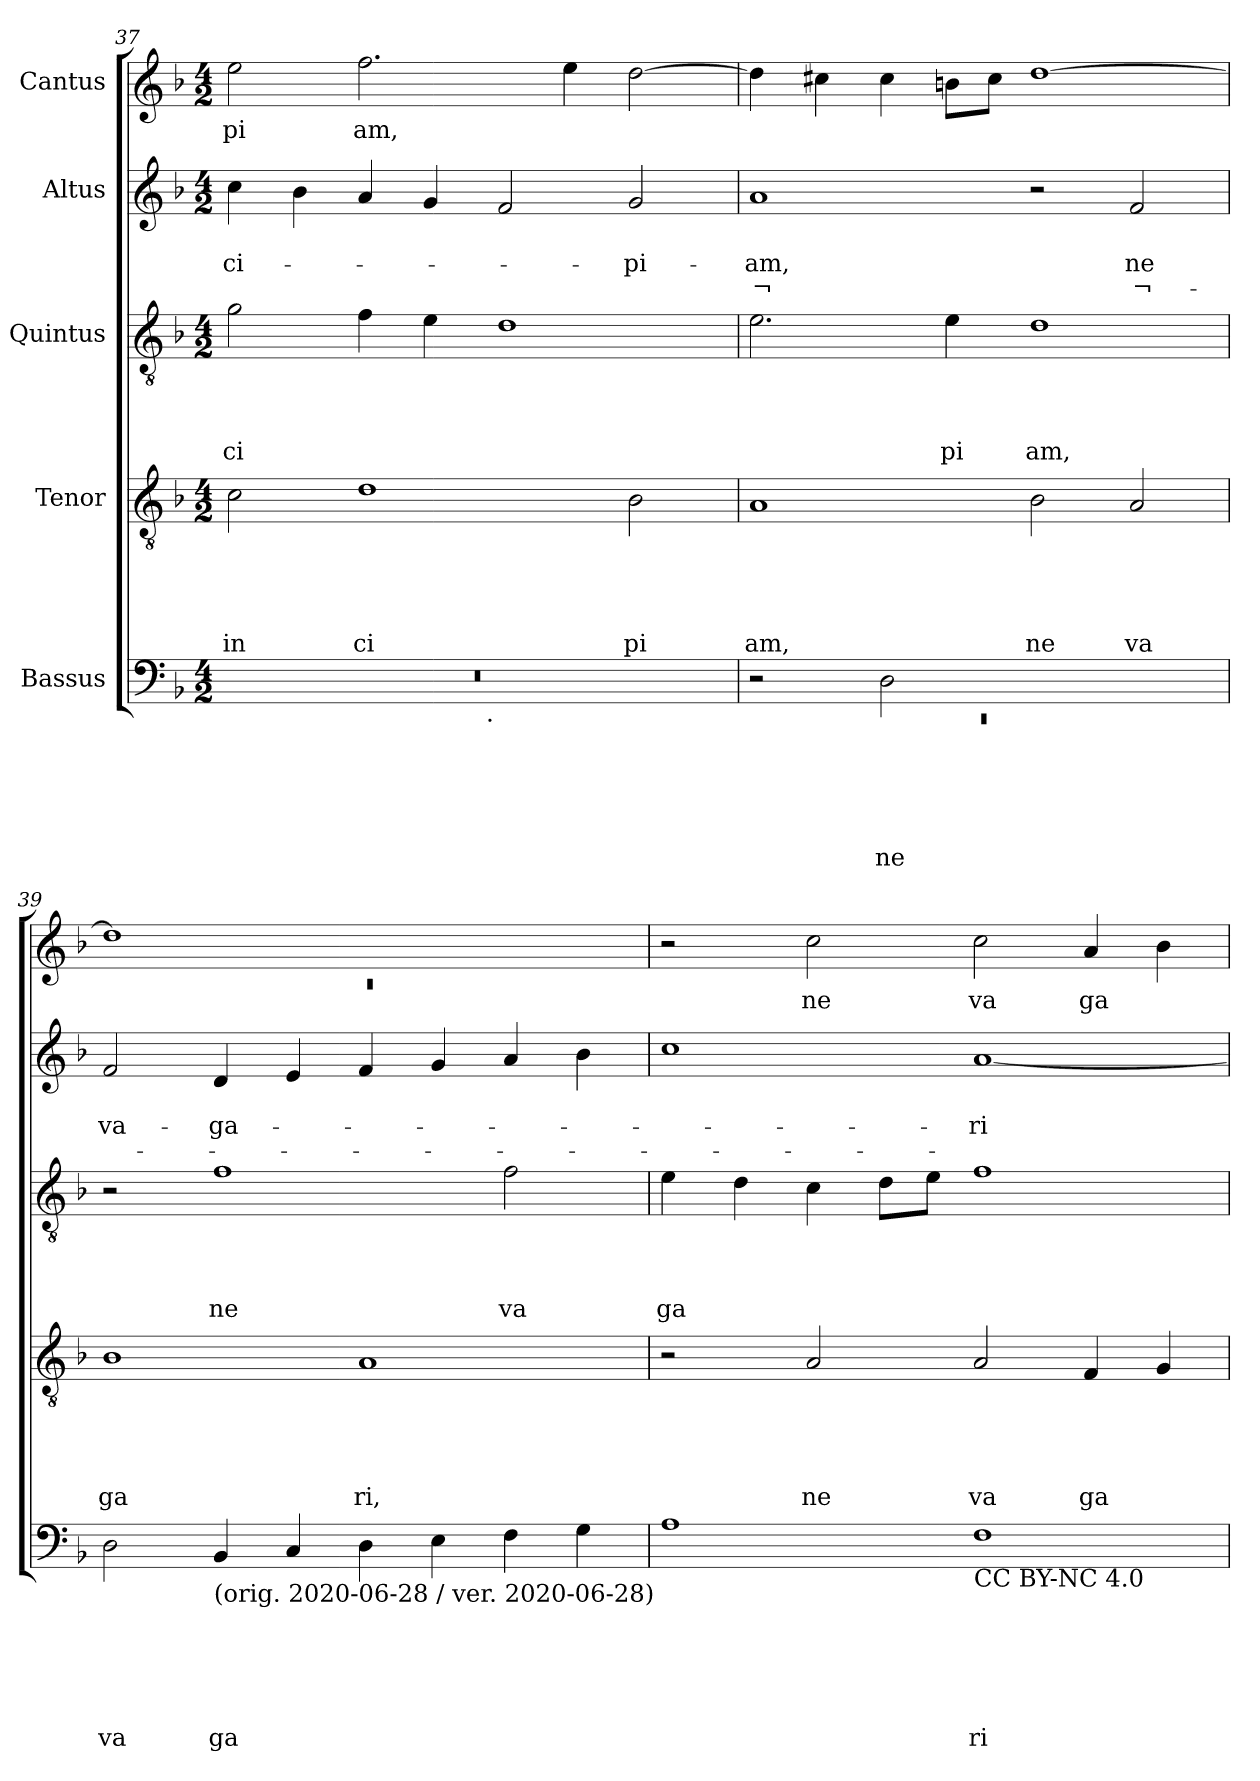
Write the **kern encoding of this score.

**kern	**text	**text	**text	**text	**text	**text	**kern	**text	**text	**text	**text	**text	**kern	**text	**text	**text	**text	**kern	**text	**text	**text	**kern	**text
*part5	*part5	*part5	*part5	*part5	*part5	*part5	*part4	*part4	*part4	*part4	*part4	*part4	*part3	*part3	*part3	*part3	*part3	*part2	*part2	*part2	*part2	*part1	*part1
*staff5	*staff5	*staff5	*staff5	*staff5	*staff5	*staff5	*staff4	*staff4	*staff4	*staff4	*staff4	*staff4	*staff3	*staff3	*staff3	*staff3	*staff3	*staff2	*staff2	*staff2	*staff2	*staff1	*staff1
*I"Bassus	*	*	*	*	*	*	*I"Tenor	*	*	*	*	*	*I"Quintus	*	*	*	*	*I"Altus	*	*	*	*I"Cantus	*
*clefF4	*	*	*	*	*	*	*clefGv2	*	*	*	*	*	*clefGv2	*	*	*	*	*clefG2	*	*	*	*clefG2	*
*k[b-]	*	*	*	*	*	*	*k[b-]	*	*	*	*	*	*k[b-]	*	*	*	*	*k[b-]	*	*	*	*k[b-]	*
*F:	*	*	*	*	*	*	*F:	*	*	*	*	*	*F:	*	*	*	*	*F:	*	*	*	*F:	*
*M4/2	*	*	*	*	*	*	*M4/2	*	*	*	*	*	*M4/2	*	*	*	*	*M4/2	*	*	*	*M4/2	*
=37	=37	=37	=37	=37	=37	=37	=37	=37	=37	=37	=37	=37	=37	=37	=37	=37	=37	=37	=37	=37	=37	=37	=37
!LO:TX:b:t=Typeset by Allen Garvin (aurvondel@gmail.com)	!	!	!	!	!	!	!	!	!	!	!	!	!	!	!	!	!	!	!	!	!	!	!
!	!	!	!	!	!	!	!	!	!	!	!	!LO:LY:b	!	!	!	!	!LO:LY:b	!	!	!LO:LY:b	!	!	!LO:LY:b
*^	*	*	*	*	*	*	*	*	*	*	*	*	*	*	*	*	*	*	*	*	*	*	*
0r	2ryy	.	.	.	.	.	.	2c\	.	.	.	.	in	2g\	.	.	.	ci	4cc\	.	-ci-	.	2ee\	pi
.	.	.	.	.	.	.	.	.	.	.	.	.	.	.	.	.	.	.	4b-\	.	.	.	.	.
!	!	!	!	!	!	!	!	!	!	!	!	!	!LO:LY:b	!	!	!	!	!	!	!	!	!	!	!LO:LY:b
.	4ryy	.	.	.	.	.	.	1d	.	.	.	.	ci	4f\	.	.	.	.	4a/	.	.	.	2.ff\	am,
.	8...ryy	.	.	.	.	.	.	.	.	.	.	.	.	4e\	.	.	.	.	4g/	.	.	.	.	.
!	!LO:TX:b:t=.	!	!	!	!	!	!	!	!	!	!	!	!	!	!	!	!	!	!	!	!	!	!	!
.	1ryy	.	.	.	.	.	.	.	.	.	.	.	.	.	.	.	.	.	.	.	.	.	.	.
.	.	.	.	.	.	.	.	.	.	.	.	.	.	1d	.	.	.	.	2f/	.	.	.	.	.
.	.	.	.	.	.	.	.	.	.	.	.	.	.	.	.	.	.	.	.	.	.	.	4ee\	.
!	!	!	!	!	!	!	!	!	!	!	!	!	!LO:LY:b	!	!	!	!	!	!	!	!LO:LY:b	!	!	!
.	.	.	.	.	.	.	.	2B-\	.	.	.	.	pi	.	.	.	.	.	2g/	.	-pi-	.	[>2dd\	.
.	64ryy	.	.	.	.	.	.	.	.	.	.	.	.	.	.	.	.	.	.	.	.	.	.	.
=38	=38	=38	=38	=38	=38	=38	=38	=38	=38	=38	=38	=38	=38	=38	=38	=38	=38	=38	=38	=38	=38	=38	=38	=38
!	!LO:N:vis=1	!	!	!	!	!	!	!	!	!	!	!	!LO:LY:b	!	!	!	!	!	!	!	!LO:LY:b	!LO:LY:b	!	!
*	*^	*	*	*	*	*	*	*	*	*	*	*	*	*	*	*	*	*	*	*	*	*	*	*
0ryy	0rEE	2r	.	.	.	.	.	.	1A	.	.	.	.	am,	2.e\	.	.	.	.	1a	.	-am,	¬	4dd\]	.
.	.	.	.	.	.	.	.	.	.	.	.	.	.	.	.	.	.	.	.	.	.	.	.	4cc#\	.
!	!	!	!	!	!	!	!	!LO:LY:b	!	!	!	!	!	!	!	!	!	!	!	!	!	!	!	!	!
.	.	2D\	.	.	.	.	.	ne	.	.	.	.	.	.	.	.	.	.	.	.	.	.	.	4cc#\	.
!	!	!	!	!	!	!	!	!	!	!	!	!	!	!	!	!	!	!	!LO:LY:b	!	!	!	!	!	!
.	.	.	.	.	.	.	.	.	.	.	.	.	.	.	4e\	.	.	.	pi	.	.	.	.	8b\L	.
.	.	.	.	.	.	.	.	.	.	.	.	.	.	.	.	.	.	.	.	.	.	.	.	8cc#\J	.
!	!	!	!	!	!	!	!	!	!	!	!	!	!	!LO:LY:b	!	!	!	!	!LO:LY:b	!	!	!	!	!	!
.	.	1ryy	.	.	.	.	.	.	2B-\	.	.	.	.	ne	1d	.	.	.	am,	2r	.	.	.	[>1dd	.
!	!	!	!	!	!	!	!	!	!	!	!	!	!	!LO:LY:b	!	!	!	!	!	!	!	!LO:LY:b	!LO:LY:b	!	!
.	.	.	.	.	.	.	.	.	2A/	.	.	.	.	va	.	.	.	.	.	2f/	.	ne	¬-	.	.
*v	*v	*v	*	*	*	*	*	*	*	*	*	*	*	*	*	*	*	*	*	*	*	*	*	*	*
=39	=39	=39	=39	=39	=39	=39	=39	=39	=39	=39	=39	=39	=39	=39	=39	=39	=39	=39	=39	=39	=39	=39	=39
*	*	*	*	*	*	*	*	*	*	*	*	*	*	*	*	*	*	*	*	*	*	*^	*
!	!	!	!	!	!	!LO:LY:b	!	!	!	!	!	!LO:LY:b	!	!	!	!	!	!	!	!LO:LY:b	!	!	!LO:N:vis=1	!
2D\	.	.	.	.	.	va	1B-	.	.	.	.	ga	2r	.	.	.	.	2f/	.	va-	.	1dd]	0rc	.
!LO:TX:b:t=(orig. 2020-06-28 / ver. 2020-06-28)	!	!	!	!	!	!	!	!	!	!	!	!	!	!	!	!	!	!	!	!	!	!	!	!
!	!	!	!	!	!	!LO:LY:b	!	!	!	!	!	!	!	!	!	!	!LO:LY:b	!	!	!LO:LY:b	!	!	!	!
4BB-/	.	.	.	.	.	ga	.	.	.	.	.	.	1f	.	.	.	ne	4d/	.	-ga-	.	.	.	.
4C/	.	.	.	.	.	.	.	.	.	.	.	.	.	.	.	.	.	4e/	.	.	.	.	.	.
!	!	!	!	!	!	!	!	!	!	!	!	!LO:LY:b	!	!	!	!	!	!	!	!	!	!	!	!
4D\	.	.	.	.	.	.	1A	.	.	.	.	ri,	.	.	.	.	.	4f/	.	.	.	1ryy	.	.
4E\	.	.	.	.	.	.	.	.	.	.	.	.	.	.	.	.	.	4g/	.	.	.	.	.	.
!	!	!	!	!	!	!	!	!	!	!	!	!	!	!	!	!	!LO:LY:b	!	!	!	!	!	!	!
4F\	.	.	.	.	.	.	.	.	.	.	.	.	2f\	.	.	.	va	4a/	.	.	.	.	.	.
4G\	.	.	.	.	.	.	.	.	.	.	.	.	.	.	.	.	.	4b-\	.	.	.	.	.	.
*	*	*	*	*	*	*	*	*	*	*	*	*	*	*	*	*	*	*	*	*	*	*v	*v	*
=40	=40	=40	=40	=40	=40	=40	=40	=40	=40	=40	=40	=40	=40	=40	=40	=40	=40	=40	=40	=40	=40	=40	=40
!	!	!	!	!	!	!	!	!	!	!	!	!	!	!	!	!	!LO:LY:b	!	!	!	!	!	!
1A	.	.	.	.	.	.	2r	.	.	.	.	.	4e\	.	.	.	ga	1cc	.	.	.	2r	.
.	.	.	.	.	.	.	.	.	.	.	.	.	4d\	.	.	.	.	.	.	.	.	.	.
!	!	!	!	!	!	!	!	!	!	!	!	!LO:LY:b	!	!	!	!	!	!	!	!	!	!	!LO:LY:b
.	.	.	.	.	.	.	2A/	.	.	.	.	ne	4c\	.	.	.	.	.	.	.	.	2cc\	ne
.	.	.	.	.	.	.	.	.	.	.	.	.	8d\L	.	.	.	.	.	.	.	.	.	.
.	.	.	.	.	.	.	.	.	.	.	.	.	8e\J	.	.	.	.	.	.	.	.	.	.
!LO:TX:b:t=CC BY-NC 4.0	!	!	!	!	!	!	!	!	!	!	!	!	!	!	!	!	!	!	!	!	!	!	!
!	!	!	!	!	!	!LO:LY:b	!	!	!	!	!	!LO:LY:b	!	!	!	!	!	!	!	!LO:LY:b	!	!	!LO:LY:b
1F	.	.	.	.	.	ri	2A/	.	.	.	.	va	1f	.	.	.	.	[<1a	.	-ri	.	2cc\	va
!	!	!	!	!	!	!	!	!	!	!	!	!LO:LY:b	!	!	!	!	!	!	!	!	!	!	!LO:LY:b
.	.	.	.	.	.	.	4F/	.	.	.	.	ga	.	.	.	.	.	.	.	.	.	4a/	ga
.	.	.	.	.	.	.	4G/	.	.	.	.	.	.	.	.	.	.	.	.	.	.	4b-\	.
=	=	=	=	=	=	=	=	=	=	=	=	=	=	=	=	=	=	=	=	=	=	=	=
*-	*-	*-	*-	*-	*-	*-	*-	*-	*-	*-	*-	*-	*-	*-	*-	*-	*-	*-	*-	*-	*-	*-	*-
